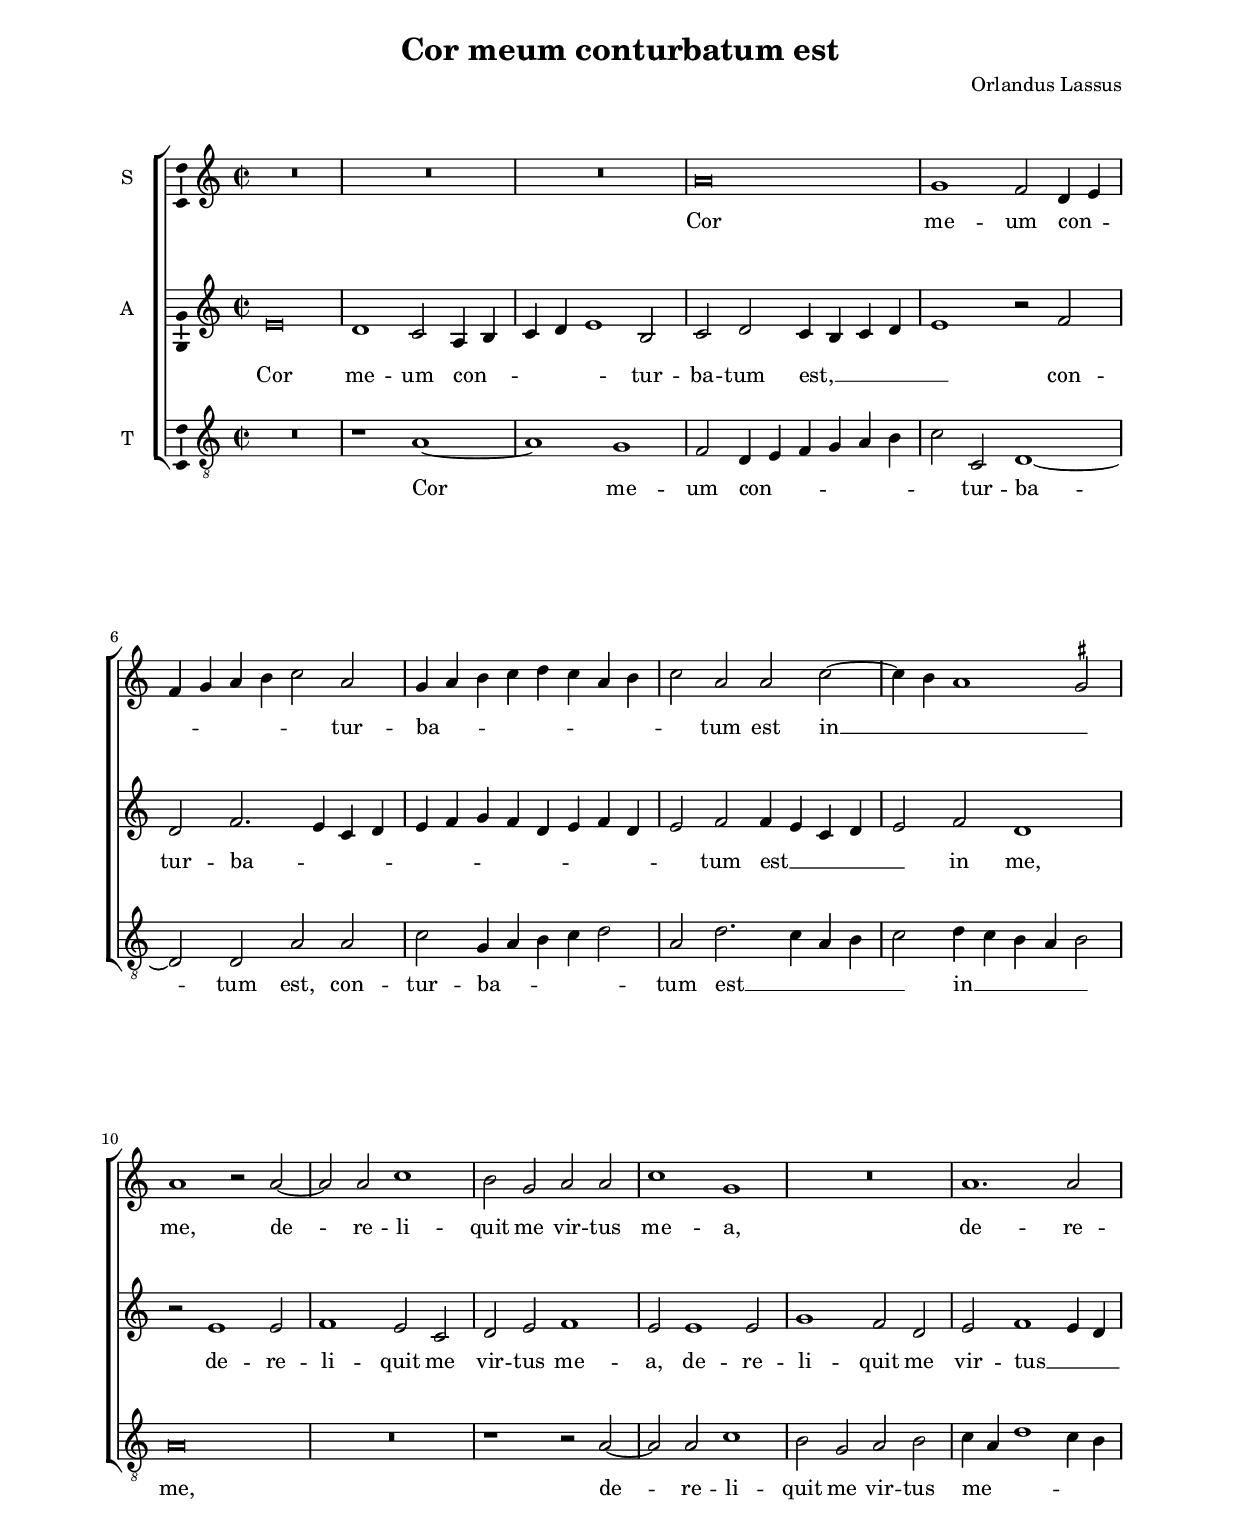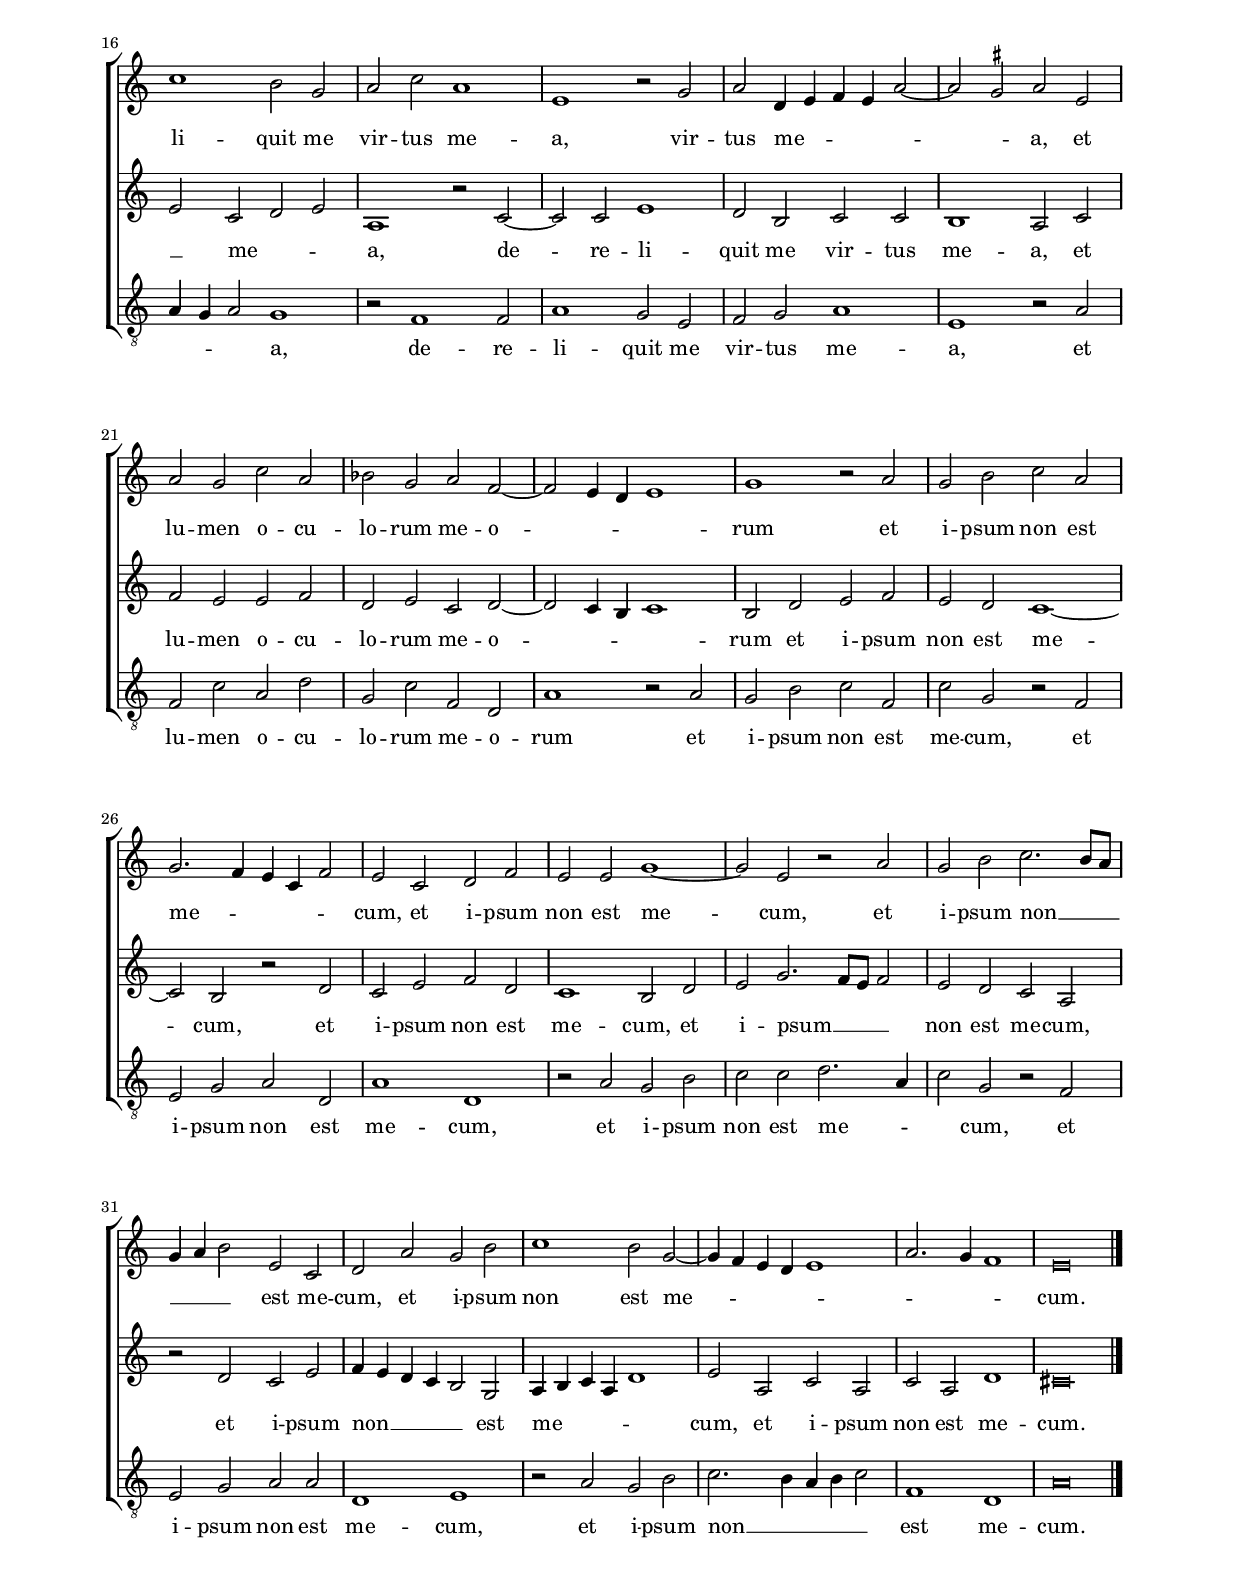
\header
{
	title="Cor meum conturbatum est"
	composer="Orlandus Lassus"
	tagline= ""
}

\version "2.24.2"
\include "deutsch.ly"
#(set-global-staff-size 17)
%#(set-default-paper-size "letter")
#(ly:set-option 'point-and-click #f)

	
	ficta = { \once \set suggestAccidentals = ##t }
	
	forget = #(define-music-function (music) (ly:music?) #{
		\accidentalStyle forget
		$music
		\accidentalStyle default
		#})


\paper
	{
	top-margin = 2 \cm
	bottom-margin = 2 \cm
	left-margin = 2 \cm
	right-margin = 2 \cm
	ragged-bottom = ##f
	ragged-last-bottom = ##t
	print-page-number = ##f
	system-system-spacing = #'((basic-distance . 20) (minimum-distance . 14) (padding . 8) (strechability . 100))
	page-count = 2
%	systems-per-page = 3
%	min-systems-per-page = 3
	}

%%%%%%%%%%%%%%%%%%%%   10. COR MEUM CONRUBATUM EST


global = {
	\key c \major
	\time 2/2 \set Score.measureLength = #(ly:make-moment 2/1)
	\skip 1*2*36 \bar "|."
	}


cantus =  \relative c''
	{
	R\breve
	R\breve
	R\breve
	a\breve
%5
	g1 f2 d4( e |
	f4 g a h c2) a
	g4( a h c d c a h
	c2) a a c~
	c4( h a1 \ficta gis2)
%10
	a1 r2 a~ |
	a2 a c1
	h2 g a a
	c1 g
	R\breve
%15
	a1. a2 |
	c1 h2 g
	a2 c a1
	e1 r2 g
	a2 d,4( e f e a2~
%20
	a2 \ficta gis) a e |
	a2 g c a
	b2 g a f~
	f2( e4 d e1)
	g1 r2 a
%25
	g2 h c a |
	g2.( f4 e c f2)
	e2 c d f
	e2 e g1~
	g2 e r a
%30
	g2 h c2.( h8 a |
	g4 a h2) e, c
	d2 a' g h
	c1 h2 g~
	g4( f e d e1
%35
	a2. g4 f1) |
	e\breve |
	}


altus =  \relative c'
	{
	e\breve
	d1 c2 a4( h
	c4 d e1) h2
	c2 d c4( h c d
%5
	e1) r2 f |
	d2 f2.( e4 c d
	e4 f g f d e f d
	e2) f f4( e c d
	e2) f d1
%10
	r2 e1 e2 |
	f1 e2 c
	d2 e f1
	e2 e1 e2
	g1 f2 d
%15
	e2 f1( e4 d |
	e2) c( d e)
	a,1 r2 c~
	c2 c e1
	d2 h c c
%20
	h1 a2 c |
	f2 e e f
	d2 e c d~
	d2( c4 h c1)
	h2 d e f
%25
	e2 d c1~ |
	c2 h r d
	c2 e f d
	c1 h2 d
	e2 g2.( f8 e f2)
%30
	e2 d c a |
	r2 d c e
	f4( e d c h2) g
	a4( h c a d1)
	e2 a, c a
%35
	c2 a d1 |
	cis\breve |
	}


tenor =  \relative c'
	{
	R\breve
	r1 a~
	a1 g
	f2 d4( e f g a h
%5
	c2) c, d1~ |
	d2 d a' a
	c2 g4( a h c d2)
	a2 d2.( c4 a h
	c2) d4( c h a h2)
%10
	a\breve |
	R\breve
	r1 r2 a~
	a2 a c1
	h2 g a h
%15
	c4( a d1 c4 h |
	a4 g a2) g1
	r2 f1 f2
	a1 g2 e
	f2 g a1
%20
	e1 r2 a |
	f2 c' a d
	g,2 c f, d
	a'1 r2 a
	g2 h c f,
%25
	c'2 g r f |
	e2 g a d,
	a'1 d,
	r2 a' g h
	c2 c d2.( a4
%30
	c2) g r f |
	e2 g a a
	d,1 e
	r2 a g h
	c2.( h4 a h c2)
%35
	f,1 d |
	a'\breve |
	}


lyricscantus = \lyricmode {
	Cor me -- um con -- tur -- ba -- tum est in __ me,
	de -- re -- li -- quit me vir -- tus me -- a,
	de -- re -- li -- quit me vir -- tus me -- a,
	vir -- tus me -- a,
	et lu -- men o -- cu -- lo -- rum me -- o -- rum
	et i -- psum non est me -- cum,
	et i -- psum non est me -- cum,
	et i -- psum non __ est me -- cum,
	et i -- psum non est me -- cum.
	}


lyricsaltus = \lyricmode {
	Cor me -- um con -- tur -- ba -- tum est, __
	con -- tur -- ba -- tum est __ in me,
	de -- re -- li -- quit me vir -- tus me -- a,
	de -- re -- li -- quit me vir -- tus __ me -- a,
	de -- re -- li -- quit me vir -- tus me -- a,
	et lu -- men o -- cu -- lo -- rum me -- o -- rum
	et i -- psum non est me -- cum,
	et i -- psum non est me -- cum,
	et i -- psum __ non est me -- cum,
	et i -- psum non __ est me -- cum,
	et i -- psum non est me -- cum.
	}


lyricstenor = \lyricmode {
	Cor me -- um con -- tur -- ba -- tum est,
	con -- tur -- ba -- tum est __ in __ me,
	de -- re -- li -- quit me vir -- tus me -- a,
	de -- re -- li -- quit me vir -- tus me -- a,
	et lu -- men o -- cu -- lo -- rum me -- o -- rum
	et i -- psum non est me -- cum,
	et i -- psum non est me -- cum,
	et i -- psum non est me -- cum,
	et i -- psum non est me -- cum,
	et i -- psum non __ est me -- cum.
	}


\score
{  
	\transpose c c {
	\new ChoirStaff \with { \override StaffGrouper.staff-staff-spacing.basic-distance = #13 }
	<<

	\new Staff <<\global
	\new Voice="v1" {
	  \set Staff.instrumentName="S"
		\set Staff.midiInstrument = "reed organ"
		\clef violin
		\cantus }
	\new Lyrics \lyricsto "v1" {\lyricscantus }
	>>


	\new Staff << \global
	\new Voice="v2" {
	  \set Staff.instrumentName="A"
		\set Staff.midiInstrument = "reed organ"
		\clef violin % "G_8"
		\altus}
	\new Lyrics \lyricsto "v2" {\lyricsaltus }
	>>


	\new Staff <<\global
	\new Voice="v3" {
	  \set Staff.instrumentName="T"
		\set Staff.midiInstrument = "reed organ"
		\clef "G_8"
		\tenor }
	\new Lyrics \lyricsto "v3" {\lyricstenor }
	>>
	
	>>
	} % transpose

	\layout
	{
	indent = 0.8 \cm
	\context { \Lyrics \override VerticalAxisGroup.nonstaff-relatedstaff-spacing.padding = #1.6 }
	\context { \Staff \consists Ambitus_engraver }
	\context { \Voice \override Slur.transparent = ##t }
	\context { \Voice \override AccidentalSuggestion.avoid-slur = #'ignore }
	\context { \Voice \override AccidentalSuggestion.outside-staff-priority = ##f }
	\context { \Score \override BarNumber.padding = #2 }
	\context { \Voice \override NoteHead.style = #'baroque }
	}

\midi
	{
	\tempo 2 = 90
	}
	
}


% EOF
